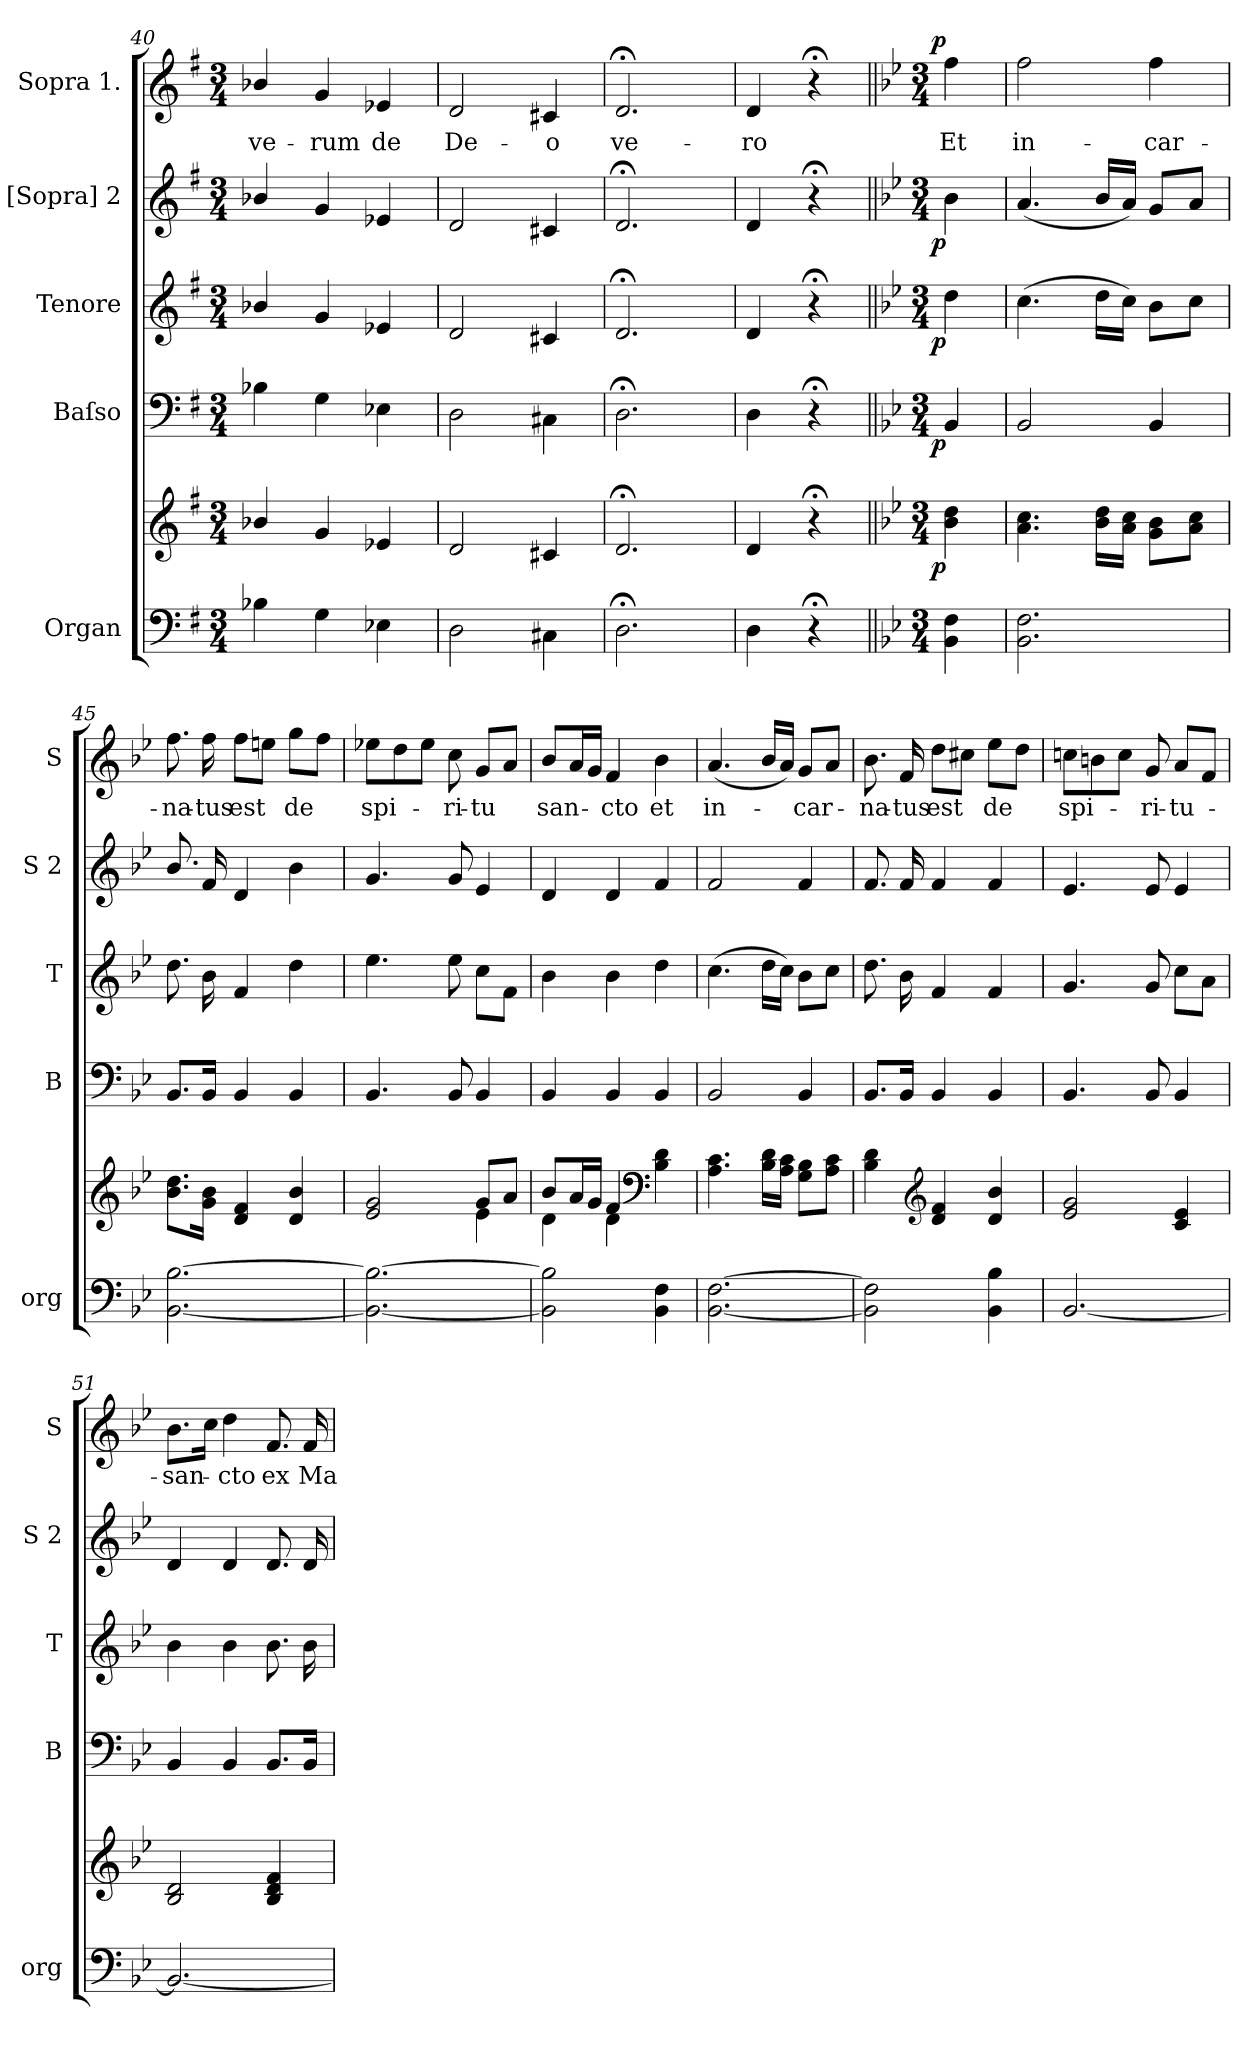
**kern	**kern	**dynam	**kern	**dynam	**kern	**dynam	**kern	**dynam	**kern	**text	**dynam
*part5	*part5	*part5	*part4	*part4	*part3	*part3	*part2	*part2	*part1	*part1	*part1
*staff6	*staff5	*staff5/6	*staff4	*staff4	*staff3	*staff3	*staff2	*staff2	*staff1	*staff1	*staff1
*I"Organ	*	*	*I"Baſso	*	*I"Tenore	*	*I"[Sopra] 2	*	*I"Sopra 1.	*	*
*I'org	*	*	*I'B	*	*I'T	*	*I'S 2	*	*I'S	*	*
*clefF4	*clefG2	*	*clefF4	*	*clefG2	*	*clefG2	*	*clefG2	*	*
*	*	*	*	*	*ITrd8c12	*	*	*	*	*	*
*k[f#]	*k[f#]	*	*k[f#]	*	*k[f#]	*	*k[f#]	*	*k[f#]	*	*
*M3/4	*M3/4	*	*M3/4	*	*M3/4	*	*M3/4	*	*M3/4	*	*
=40	=40	=40	=40	=40	=40	=40	=40	=40	=40	=40	=40
4B-X\	4b-X/	.	4B-X\	.	4B-X/	.	4b-X/	.	4b-X/	ve-	.
4G\	4g/	.	4G\	.	4G/	.	4g/	.	4g/	-rum	.
4E-X\	4e-X/	.	4E-X\	.	4E-X/	.	4e-X/	.	4e-X/	de	.
=41	=41	=41	=41	=41	=41	=41	=41	=41	=41	=41	=41
2D\	2d/	.	2D\	.	2D/	.	2d/	.	2d/	De-	.
4C#X\	4c#X/	.	4C#X\	.	4C#X/	.	4c#X/	.	4c#X/	-o	.
=42	=42	=42	=42	=42	=42	=42	=42	=42	=42	=42	=42
2.D;<\	2.d;</	.	2.D;<\	.	2.D;</	.	2.d;</	.	2.d;</	ve-	.
=43	=43	=43	=43	=43	=43	=43	=43	=43	=43	=43	=43
4D\	4d/	.	4D\	.	4D/	.	4d/	.	4d/	-ro	.
4r;<	4r;<	.	4r;<	.	4r;<	.	4r;<	.	4r;<	.	.
=||	=||	=||	=||	=||	=||	=||	=||	=||	=||	=||	=||
*k[b-e-]	*k[b-e-]	*	*k[b-e-]	*	*k[b-e-]	*	*k[b-e-]	*	*k[b-e-]	*	*
*M3/4	*M3/4	*	*M3/4	*	*M3/4	*	*M3/4	*	*M3/4	*	*
*	*	*	*	*	*	*	*	*	*MM72	*	*
!	!	!LO:DY:b:rj	!	!LO:DY:b:rj	!	!LO:DY:b:rj	!	!LO:DY:b:rj	!	!	!LO:DY:b:rj
4BB-\ 4F\	4b-\ 4dd\	p	4BB-/	p	4d\	p	4b-\	p	4ff\	Et	p
=44	=44	=44	=44	=44	=44	=44	=44	=44	=44	=44	=44
2.BB-\ 2.F\	4.a\ 4.cc\	.	2BB-/	.	(4.c\	.	(4.a/	.	2ff\	in-	.
.	16b-\ 16dd\LL	.	.	.	16d\LL	.	16b-/LL	.	.	.	.
.	16a\ 16cc\JJ	.	.	.	16c\JJ)	.	16a/JJ)	.	.	.	.
.	8g\ 8b-\L	.	4BB-/	.	8B-\L	.	8g/L	.	4ff\	-car-	.
.	8a\ 8cc\J	.	.	.	8c\J	.	8a/J	.	.	.	.
=45	=45	=45	=45	=45	=45	=45	=45	=45	=45	=45	=45
[2.BB-\ [2.B-\	8.b-\ 8.dd\L	.	8.BB-/L	.	8.d\	.	8.b-/	.	8.ff\	-na-	.
.	16g\ 16b-\Jk	.	16BB-/Jk	.	16B-\	.	16f/	.	16ff\	-tus	.
.	4d/ 4f/	.	4BB-/	.	4F/	.	4d/	.	8ff\L	est	.
.	.	.	.	.	.	.	.	.	8een\J	.	.
.	4d/ 4b-/	.	4BB-/	.	4d\	.	4b-\	.	8gg\L	de	.
.	.	.	.	.	.	.	.	.	8ff\J	.	.
=46	=46	=46	=46	=46	=46	=46	=46	=46	=46	=46	=46
!	!LO:N:vis=2.	!	!	!	!	!	!	!	!	!	!
*	*^	*	*	*	*	*	*	*	*	*	*
2.BB-_\ 2.B-_\	2e-/ 2g/	2ryy	.	4.BB-/	.	4.e-\	.	4.g/	.	8ee-X\L	spi-	.
.	.	.	.	.	.	.	.	.	.	8dd\	.	.
.	.	.	.	.	.	.	.	.	.	8ee-\J	.	.
.	.	.	.	8BB-/	.	8e-\	.	8g/	.	8cc\	-ri-	.
.	8g/L	4e-\	.	4BB-/	.	8c\L	.	4e-/	.	8g/L	-tu	.
.	8a/J	.	.	.	.	8F\J	.	.	.	8a/J	.	.
=47	=47	=47	=47	=47	=47	=47	=47	=47	=47	=47	=47	=47
2BB-]\ 2B-]\	8b-/L	4d\	.	4BB-/	.	4B-\	.	4d/	.	8b-/L	san-	.
.	16a/L	.	.	.	.	.	.	.	.	16a/L	.	.
.	16g/JJ	.	.	.	.	.	.	.	.	16g/JJ	.	.
.	4f/	4d\	.	4BB-/	.	4B-\	.	4d/	.	4f/	-cto	.
*	*clefF4	*	*	*	*	*	*	*	*	*	*	*
4BB-\ 4F\	4B-\ 4d\	4ryy	.	4BB-/	.	4d\	.	4f/	.	4b-\	et	.
*	*v	*v	*	*	*	*	*	*	*	*	*	*
=48	=48	=48	=48	=48	=48	=48	=48	=48	=48	=48	=48
[2.BB-\ [2.F\	4.A\ 4.c\	.	2BB-/	.	(4.c\	.	2f/	.	(4.a/	in-	.
.	16B-\ 16d\LL	.	.	.	16d\LL	.	.	.	16b-/LL	.	.
.	16A\ 16c\JJ	.	.	.	16c\JJ)	.	.	.	16a/JJ)	.	.
.	8G\ 8B-\L	.	4BB-/	.	8B-\L	.	4f/	.	8g/L	-car-	.
.	8A\ 8c\J	.	.	.	8c\J	.	.	.	8a/J	.	.
=49	=49	=49	=49	=49	=49	=49	=49	=49	=49	=49	=49
2BB-]\ 2F]\	4B-\ 4d\	.	8.BB-/L	.	8.d\	.	8.f/	.	8.b-\	-na-	.
.	.	.	16BB-/Jk	.	16B-\	.	16f/	.	16f/	-tus	.
*	*clefG2	*	*	*	*	*	*	*	*	*	*
.	4d/ 4f/	.	4BB-/	.	4F/	.	4f/	.	8dd\L	est	.
.	.	.	.	.	.	.	.	.	8cc#X\J	.	.
4BB-\ 4B-\	4d/ 4b-/	.	4BB-/	.	4F/	.	4f/	.	8ee-\L	de	.
.	.	.	.	.	.	.	.	.	8dd\J	.	.
=50	=50	=50	=50	=50	=50	=50	=50	=50	=50	=50	=50
[2.BB-/	2e-/ 2g/	.	4.BB-/	.	4.G/	.	4.e-/	.	8ccn\L	spi-	.
.	.	.	.	.	.	.	.	.	8bn\	.	.
.	.	.	.	.	.	.	.	.	8cc\J	.	.
.	.	.	8BB-/	.	8G/	.	8e-/	.	8g/	-ri-	.
.	4c/ 4e-/	.	4BB-/	.	8c\L	.	4e-/	.	8a/L	-tu-	.
.	.	.	.	.	8A\J	.	.	.	8f/J	.	.
=51	=51	=51	=51	=51	=51	=51	=51	=51	=51	=51	=51
2.BB-/_	2B-/ 2d/	.	4BB-/	.	4B-\	.	4d/	.	8.b-\L	-san-	.
.	.	.	.	.	.	.	.	.	16cc\Jk	.	.
.	.	.	4BB-/	.	4B-\	.	4d/	.	4dd\	-cto	.
.	4B-/ 4d/ 4f/	.	8.BB-/L	.	8.B-\	.	8.d/	.	8.f/	ex	.
.	.	.	16BB-/Jk	.	16B-\	.	16d/	.	16f/	Ma-	.
=	=	=	=	=	=	=	=	=	=	=	=
*-	*-	*-	*-	*-	*-	*-	*-	*-	*-	*-	*-
